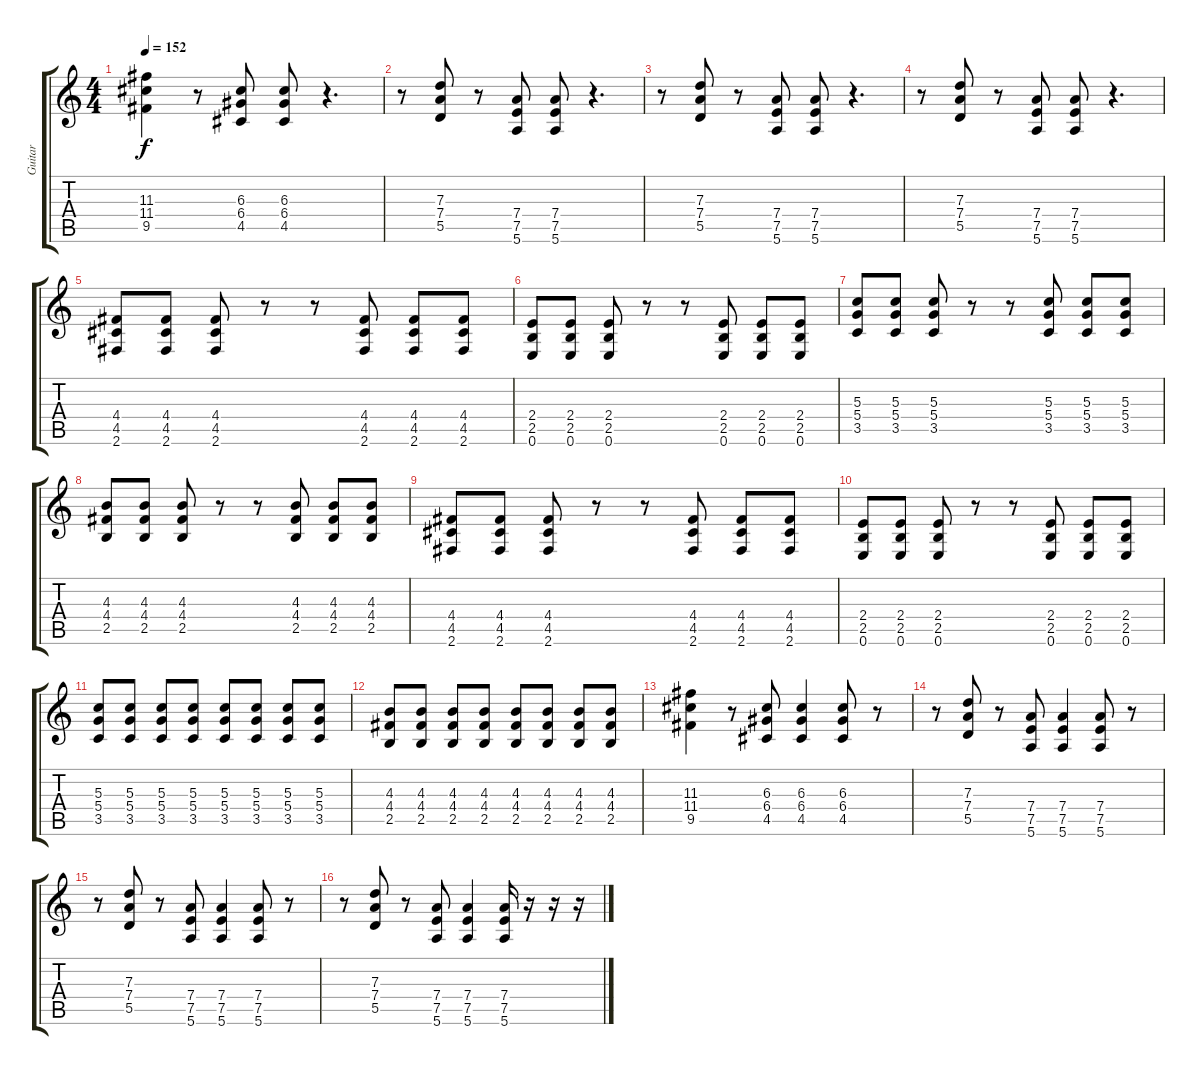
\track ("Guitar" "Guitar") {instrument overdrivenguitar}
\staff {score tabs}
\tuning (E4 B3 G3 D3 A2 E2) {hide}
\ts (4 4)
\tempo 152
\clef g2
\ks c
(11.3 11.4 9.5).4{dy f} r.8 (6.3 6.4 4.5).8 (6.3 6.4 4.5).8 r.4{d} |
r.8 (7.3 7.4 5.5).8 r.8 (7.4 7.5 5.6).8 (7.4 7.5 5.6).8 r.4{d} |
r.8 (7.3 7.4 5.5).8 r.8 (7.4 7.5 5.6).8 (7.4 7.5 5.6).8 r.4{d} |
r.8 (7.3 7.4 5.5).8 r.8 (7.4 7.5 5.6).8 (7.4 7.5 5.6).8 r.4{d} |
(4.4 4.5 2.6).8 (4.4 4.5 2.6).8 (4.4 4.5 2.6).8 r.8 r.8 (4.4 4.5 2.6).8 (4.4 4.5 2.6).8 (4.4 4.5 2.6).8 |
(2.4 2.5 0.6).8 (2.4 2.5 0.6).8 (2.4 2.5 0.6).8 r.8 r.8 (2.4 2.5 0.6).8 (2.4 2.5 0.6).8 (2.4 2.5 0.6).8 |
(5.3 5.4 3.5).8 (5.3 5.4 3.5).8 (5.3 5.4 3.5).8 r.8 r.8 (5.3 5.4 3.5).8 (5.3 5.4 3.5).8 (5.3 5.4 3.5).8 |
(4.3 4.4 2.5).8 (4.3 4.4 2.5).8 (4.3 4.4 2.5).8 r.8 r.8 (4.3 4.4 2.5).8 (4.3 4.4 2.5).8 (4.3 4.4 2.5).8 |
(4.4 4.5 2.6).8 (4.4 4.5 2.6).8 (4.4 4.5 2.6).8 r.8 r.8 (4.4 4.5 2.6).8 (4.4 4.5 2.6).8 (4.4 4.5 2.6).8 |
(2.4 2.5 0.6).8 (2.4 2.5 0.6).8 (2.4 2.5 0.6).8 r.8 r.8 (2.4 2.5 0.6).8 (2.4 2.5 0.6).8 (2.4 2.5 0.6).8 |
(5.3 5.4 3.5).8 (5.3 5.4 3.5).8 (5.3 5.4 3.5).8 (5.3 5.4 3.5).8 (5.3 5.4 3.5).8 (5.3 5.4 3.5).8 (5.3 5.4 3.5).8 (5.3 5.4 3.5).8 |
(4.3 4.4 2.5).8 (4.3 4.4 2.5).8 (4.3 4.4 2.5).8 (4.3 4.4 2.5).8 (4.3 4.4 2.5).8 (4.3 4.4 2.5).8 (4.3 4.4 2.5).8 (4.3 4.4 2.5).8 |
(11.3 11.4 9.5).4 r.8 (6.3 6.4 4.5).8 (6.3 6.4 4.5).4 (6.3 6.4 4.5).8 r.8 |
r.8 (7.3 7.4 5.5).8 r.8 (7.4 7.5 5.6).8 (7.4 7.5 5.6).4 (7.4 7.5 5.6).8 r.8 |
r.8 (7.3 7.4 5.5).8 r.8 (7.4 7.5 5.6).8 (7.4 7.5 5.6).4 (7.4 7.5 5.6).8 r.8 |
r.8 (7.3 7.4 5.5).8 r.8 (7.4 7.5 5.6).8 (7.4 7.5 5.6).4 (7.4 7.5 5.6).16 r.16 r.16 r.16
